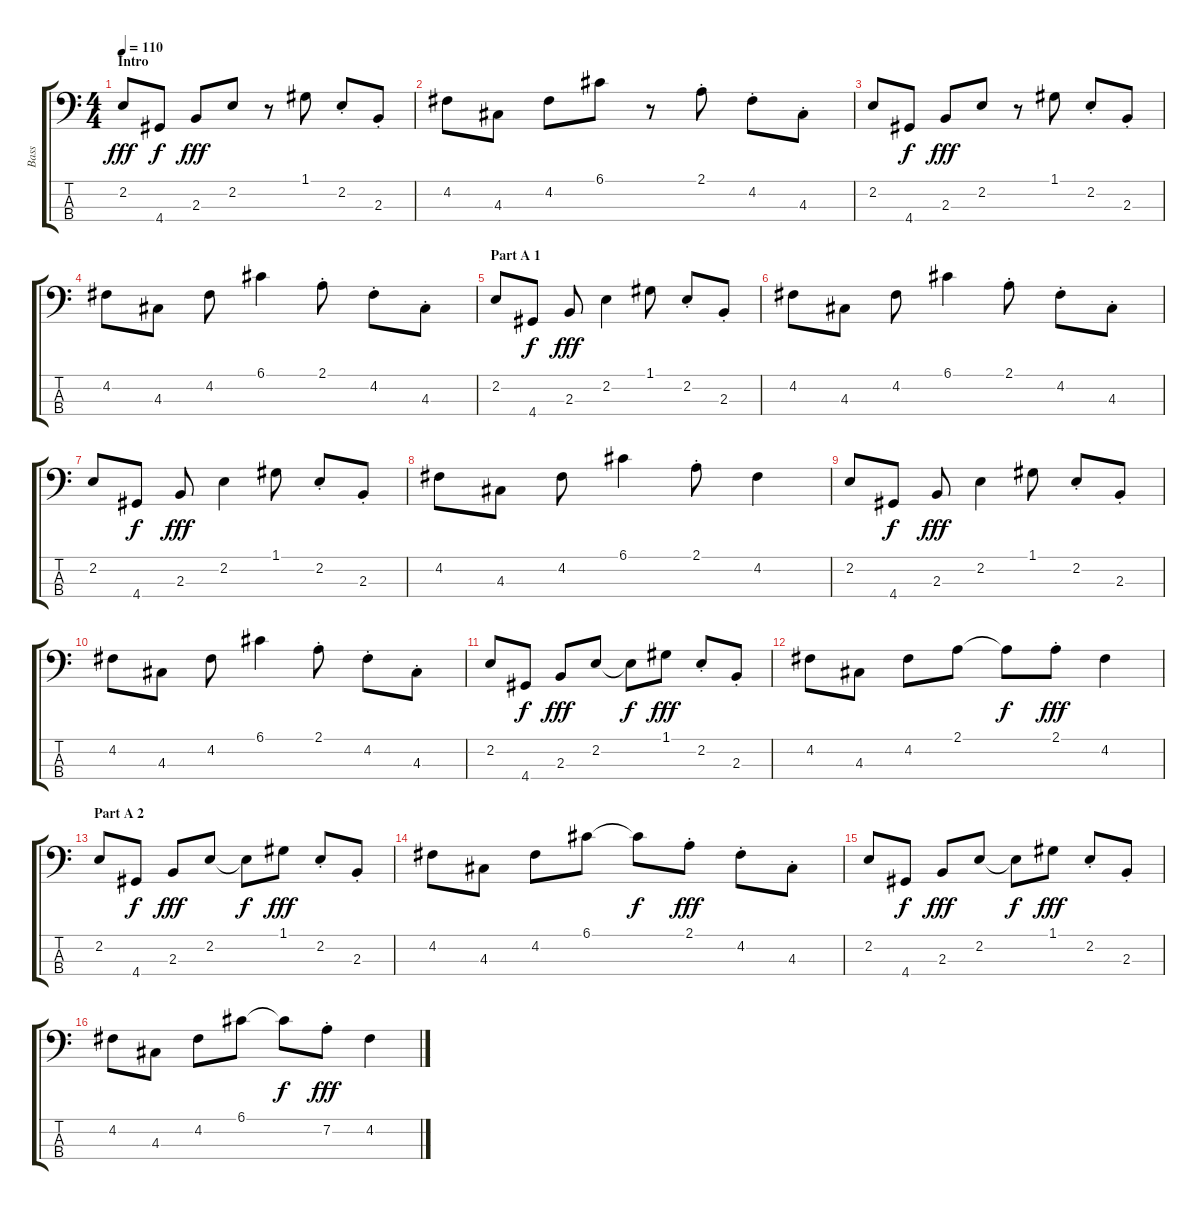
\track ("Bass" "Bass") {instrument acousticbass}
\staff {score tabs}
\tuning (G2 D2 A1 E1) {hide}
\ts (4 4)
\section ("" "Intro")
\tempo 110
\clef f4
\ks c
2.2.8{dy fff instrument acousticbass} 4.4.8{dy f} 2.3.8{dy fff} 2.2.8 r.8 1.1.8 2.2{st}.8 2.3{st}.8 |
4.2.8 4.3.8 4.2.8 6.1.8 r.8 2.1{st}.8 4.2{st}.8 4.3{st}.8 |
2.2.8 4.4.8{dy f} 2.3.8{dy fff} 2.2.8 r.8 1.1.8 2.2{st}.8 2.3{st}.8 |
4.2.8 4.3.8 4.2.8 6.1.4 2.1{st}.8 4.2{st}.8 4.3{st}.8 |
\section ("" "Part A 1")
2.2.8 4.4.8{dy f} 2.3.8{dy fff} 2.2.4 1.1.8 2.2{st}.8 2.3{st}.8 |
4.2.8 4.3.8 4.2.8 6.1.4 2.1{st}.8 4.2{st}.8 4.3{st}.8 |
2.2.8 4.4.8{dy f} 2.3.8{dy fff} 2.2.4 1.1.8 2.2{st}.8 2.3{st}.8 |
4.2.8 4.3.8 4.2.8 6.1.4 2.1{st}.8 4.2.4 |
2.2.8 4.4.8{dy f} 2.3.8{dy fff} 2.2.4 1.1.8 2.2{st}.8 2.3{st}.8 |
4.2.8 4.3.8 4.2.8 6.1.4 2.1{st}.8 4.2{st}.8 4.3{st}.8 |
2.2.8 4.4.8{dy f} 2.3.8{dy fff} 2.2.8 2.2{t}.8{dy f} 1.1.8{dy fff} 2.2{st}.8 2.3{st}.8 |
4.2.8 4.3.8 4.2.8 2.1.8 2.1{t}.8{dy f} 2.1{st}.8{dy fff} 4.2.4 |
\section ("" "Part A 2")
2.2.8 4.4.8{dy f} 2.3.8{dy fff} 2.2.8 2.2{t}.8{dy f} 1.1.8{dy fff} 2.2{st}.8 2.3{st}.8 |
4.2.8 4.3.8 4.2.8 6.1.8 6.1{t}.8{dy f} 2.1{st}.8{dy fff} 4.2{st}.8 4.3{st}.8 |
2.2.8 4.4.8{dy f} 2.3.8{dy fff} 2.2.8 2.2{t}.8{dy f} 1.1.8{dy fff} 2.2{st}.8 2.3{st}.8 |
4.2.8 4.3.8 4.2.8 6.1.8 6.1{t}.8{dy f} 7.2{st}.8{dy fff} 4.2.4
